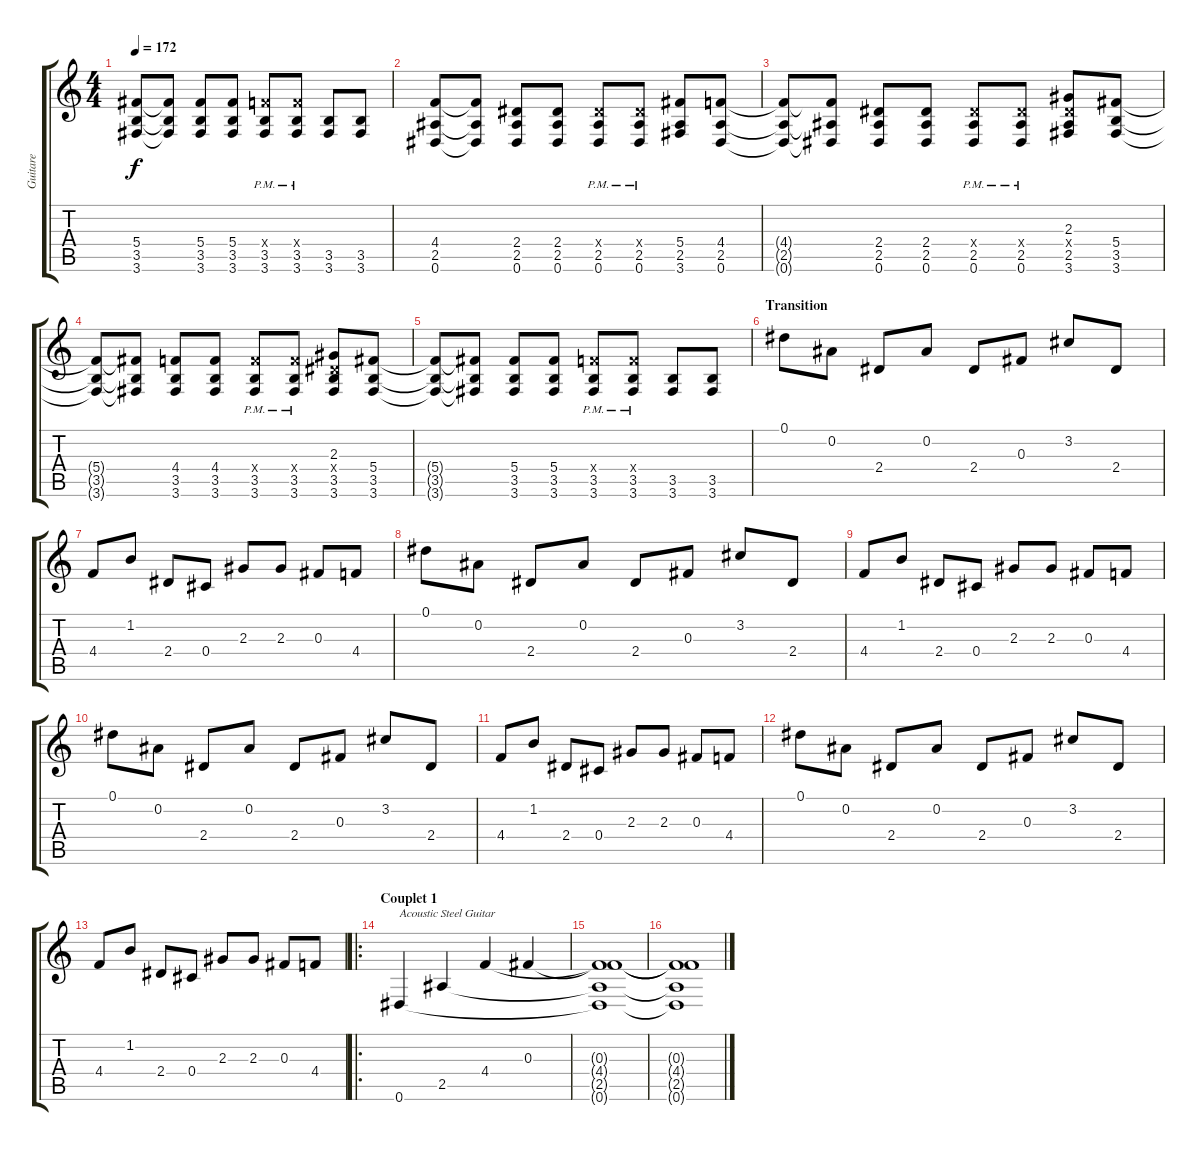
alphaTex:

\track ("Guitare" "Guitare") {instrument distortionguitar}
\staff {score tabs}
\tuning (Eb4 Bb3 Gb3 Db3 Ab2 Eb2) {hide}
\ts (4 4)
\tempo 172
\clef g2
\ks c
(5.4{t} 3.5{t} 3.6{t}).8{dy f} (5.4{t} 3.5{t} 3.6{t}).8 (5.4 3.5 3.6).8 (5.4 3.5 3.6).8 (4.4{x} 3.5{pm} 3.6{pm}).8 (4.4{x} 3.5{pm} 3.6{pm}).8 (3.5 3.6).8 (3.5 3.6).8 |
(4.4 2.5 0.6).8 (4.4{t} 2.5{t} 0.6{t}).8 (2.4 2.5 0.6).8 (2.4 2.5 0.6).8 (2.4{x} 2.5{pm} 0.6{pm}).8 (2.4{x} 2.5{pm} 0.6{pm}).8 (5.4 2.5 3.6).8 (4.4 2.5 0.6).8 |
(4.4{t} 2.5{t} 0.6{t}).8 (4.4{t} 2.5{t} 0.6{t}).8 (2.4 2.5 0.6).8 (2.4 2.5 0.6).8 (2.4{x} 2.5{pm} 0.6{pm}).8 (2.4{x} 2.5{pm} 0.6{pm}).8 (2.3 2.4{x} 2.5 3.6).8 (5.4 3.5 3.6).8 |
(5.4{t} 3.5{t} 3.6{t}).8 (5.4{t} 3.5{t} 3.6{t}).8 (4.4 3.5 3.6).8 (4.4 3.5 3.6).8 (4.4{x} 3.5{pm} 3.6{pm}).8 (4.4{x} 3.5{pm} 3.6{pm}).8 (2.3 2.4{x} 3.5 3.6).8 (5.4 3.5 3.6).8 |
(5.4{t} 3.5{t} 3.6{t}).8 (5.4{t} 3.5{t} 3.6{t}).8 (5.4 3.5 3.6).8 (5.4 3.5 3.6).8 (4.4{x} 3.5{pm} 3.6{pm}).8 (4.4{x} 3.5{pm} 3.6{pm}).8 (3.5 3.6).8 (3.5 3.6).8 |
\section ("" "Transition")
0.1.8 0.2.8 2.4.8 0.2.8 2.4.8 0.3.8 3.2.8 2.4.8 |
4.4.8 1.2.8 2.4.8 0.4.8 2.3.8 2.3.8 0.3.8 4.4.8 |
0.1.8 0.2.8 2.4.8 0.2.8 2.4.8 0.3.8 3.2.8 2.4.8 |
4.4.8 1.2.8 2.4.8 0.4.8 2.3.8 2.3.8 0.3.8 4.4.8 |
0.1.8 0.2.8 2.4.8 0.2.8 2.4.8 0.3.8 3.2.8 2.4.8 |
4.4.8 1.2.8 2.4.8 0.4.8 2.3.8 2.3.8 0.3.8 4.4.8 |
0.1.8 0.2.8 2.4.8 0.2.8 2.4.8 0.3.8 3.2.8 2.4.8 |
4.4.8 1.2.8 2.4.8 0.4.8 2.3.8 2.3.8 0.3.8 4.4.8 |
\ro
\section ("" "Couplet 1")
0.6.4{txt "Acoustic Steel Guitar" instrument acousticguitarsteel} 2.5.4 4.4.4 0.3.4 |
(0.3{t} 4.4{t} 2.5{t} 0.6{t}).1 |
(0.3{t} 4.4{t} 2.5{t} 0.6{t}).1
